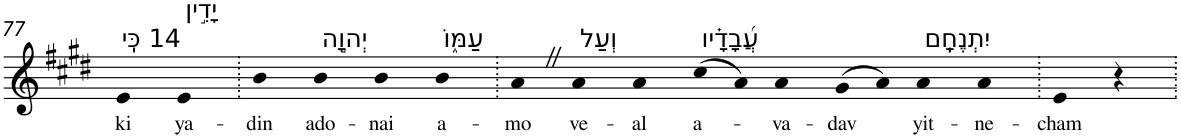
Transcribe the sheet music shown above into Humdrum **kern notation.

**kern	**text
*part1	*part1
*staff1	*staff1
*I"Piano	*
*I'Pno	*
!!LO:PB:g=z
*clefG2	*
*k[f#c#g#d#]	*
*E:	*
=77	=77
!LO:TX:a:t=14 כִּֽי	!
!	!LO:LY:b
4e	ki
!LO:TX:a:t=יָדִ֣ין	!
!	!LO:LY:b
4e	ya-
=78.	=78.
!	!LO:LY:b
4b	-din
!LO:TX:a:t=יְהוָ֣ה	!
!	!LO:LY:b
4b	ado-
!	!LO:LY:b
4b	-nai
!LO:TX:a:t=עַמּ֑וֹ	!
!	!LO:LY:b
4b	a-
=79.	=79.
!	!LO:LY:b
4aZ	-mo
!LO:TX:a:t=וְעַל	!
!	!LO:LY:b
4a	ve-
!	!LO:LY:b
4a	-al
!LO:TX:a:t=עֲ֝בָדָ֗יו	!
!	!LO:LY:b
(>8cc#	a-
8a)	.
!	!LO:LY:b
4a	-va-
!	!LO:LY:b
(>8g#	-dav
8a)	.
!LO:TX:a:t=יִתְנֶחָֽם	!
!	!LO:LY:b
4a	yit-
!	!LO:LY:b
4a	-ne-
=80.	=80.
!	!LO:LY:b
4e	-cham
4r	.
=.	=.
*-	*-
